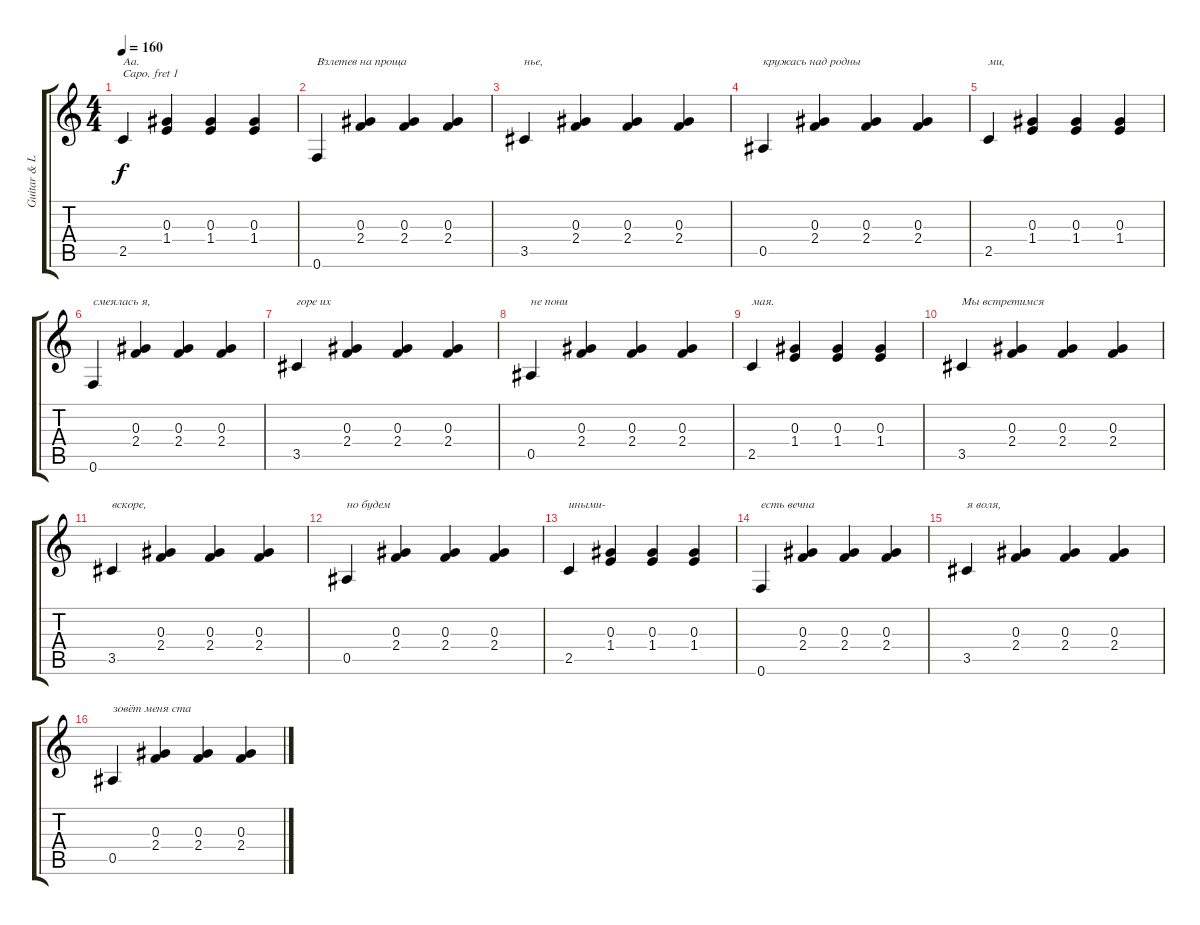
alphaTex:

\track ("Guitar & Lyrics" "Guitar & L") {instrument acousticguitarsteel}
\staff {score tabs}
\capo 1
\tuning (E4 B3 G3 D3 A2 E2) {hide}
\ts (4 4)
\tempo 160
\clef g2
\ks c
2.5.4{txt "Аа." dy f} (0.3 1.4).4 (0.3 1.4).4 (0.3 1.4).4 |
0.6.4{txt "Взлетев на проща"} (0.3 2.4).4 (0.3 2.4).4 (0.3 2.4).4 |
3.5.4{txt "нье,"} (0.3 2.4).4 (0.3 2.4).4 (0.3 2.4).4 |
0.5.4{txt "кружась над родны"} (0.3 2.4).4 (0.3 2.4).4 (0.3 2.4).4 |
2.5.4{txt "ми,"} (0.3 1.4).4 (0.3 1.4).4 (0.3 1.4).4 |
0.6.4{txt "смеялась я,"} (0.3 2.4).4 (0.3 2.4).4 (0.3 2.4).4 |
3.5.4{txt "горе их"} (0.3 2.4).4 (0.3 2.4).4 (0.3 2.4).4 |
0.5.4{txt "не пони"} (0.3 2.4).4 (0.3 2.4).4 (0.3 2.4).4 |
2.5.4{txt "мая."} (0.3 1.4).4 (0.3 1.4).4 (0.3 1.4).4 |
3.5.4{txt "Мы встретимся"} (0.3 2.4).4 (0.3 2.4).4 (0.3 2.4).4 |
3.5.4{txt "вскоре,"} (0.3 2.4).4 (0.3 2.4).4 (0.3 2.4).4 |
0.5.4{txt "но будем"} (0.3 2.4).4 (0.3 2.4).4 (0.3 2.4).4 |
2.5.4{txt "иными-"} (0.3 1.4).4 (0.3 1.4).4 (0.3 1.4).4 |
0.6.4{txt "есть вечна"} (0.3 2.4).4 (0.3 2.4).4 (0.3 2.4).4 |
3.5.4{txt "я воля,"} (0.3 2.4).4 (0.3 2.4).4 (0.3 2.4).4 |
0.5.4{txt "зовёт меня ста"} (0.3 2.4).4 (0.3 2.4).4 (0.3 2.4).4
